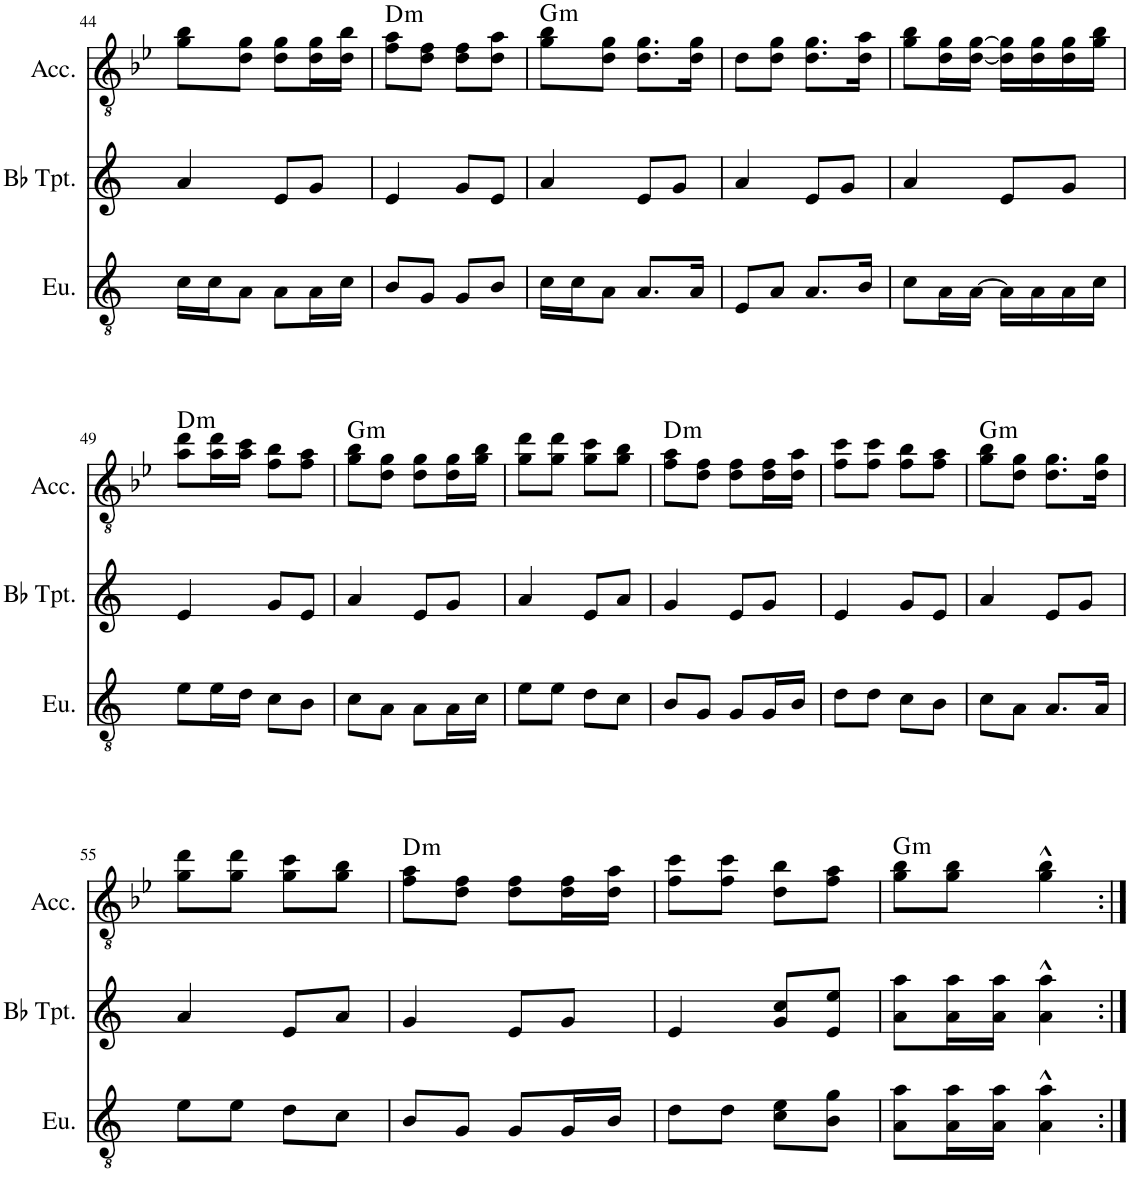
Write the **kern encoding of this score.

**kern	**kern	**kern	**harte
*part3	*part2	*part1	*part1
*staff3	*staff2	*staff1	*
*I"Euphonium	*I"Bb Trumpet	*I"Accordion	*
*I'Eu.	*I'Bb Tpt.	*I'Acc.	*
!!LO:PB:g=z
*clefGv2	*clefG2	*clefGv2	*
*Trd1c2	*Trd1c2	*	*
*k[]	*k[]	*k[b-e-]	*
*M2/4	*M2/4	*M2/4	*
=44	=44	=44	=44
16c\LL	4a/	8g\ 8b-\L	.
16c\J	.	.	.
8A\J	.	8d\ 8g\J	.
8A\L	8e/L	8d\ 8g\L	.
16A\L	8g/J	16d\ 16g\L	.
16c\JJ	.	16d\ 16b-\JJ	.
=45	=45	=45	=45
!	!	!	!LO:H:kt=m
8B/L	4e/	8f\ 8a\L	D:min
8G/J	.	8d\ 8f\J	.
8G/L	8g/L	8d\ 8f\L	.
8B/J	8e/J	8d\ 8a\J	.
=46	=46	=46	=46
!	!	!	!LO:H:kt=m
16c\LL	4a/	8g\ 8b-\L	G:min
16c\J	.	.	.
8A\J	.	8d\ 8g\J	.
8.A/L	8e/L	8.d\ 8.g\L	.
.	8g/J	.	.
16A/Jk	.	16d\ 16g\Jk	.
=47	=47	=47	=47
8E/L	4a/	8d\L	.
8A/J	.	8d\ 8g\J	.
8.A/L	8e/L	8.d\ 8.g\L	.
.	8g/J	.	.
16B/Jk	.	16d\ 16a\Jk	.
=48	=48	=48	=48
8c\L	4a/	8g\ 8b-\L	.
16A\L	.	16d\ 16g\L	.
[16A\JJ	.	[16d\ [16g\JJ	.
16A\LL]	8e/L	16d\] 16g\]LL	.
16A\	.	16d\ 16g\	.
16A\	8g/J	16d\ 16g\	.
16c\JJ	.	16g\ 16b-\JJ	.
!!LO:LB:g=z
=49	=49	=49	=49
!	!	!	!LO:H:kt=m
8e\L	4e/	8a\ 8dd\L	D:min
16e\L	.	16a\ 16dd\L	.
16d\JJ	.	16a\ 16cc\JJ	.
8c\L	8g/L	8f\ 8b-\L	.
8B\J	8e/J	8f\ 8a\J	.
=50	=50	=50	=50
!	!	!	!LO:H:kt=m
8c\L	4a/	8g\ 8b-\L	G:min
8A\J	.	8d\ 8g\J	.
8A\L	8e/L	8d\ 8g\L	.
16A\L	8g/J	16d\ 16g\L	.
16c\JJ	.	16g\ 16b-\JJ	.
=51	=51	=51	=51
8e\L	4a/	8g\ 8dd\L	.
8e\J	.	8g\ 8dd\J	.
8d\L	8e/L	8g\ 8cc\L	.
8c\J	8a/J	8g\ 8b-\J	.
=52	=52	=52	=52
!	!	!	!LO:H:kt=m
8B/L	4g/	8f\ 8a\L	D:min
8G/J	.	8d\ 8f\J	.
8G/L	8e/L	8d\ 8f\L	.
16G/L	8g/J	16d\ 16f\L	.
16B/JJ	.	16d\ 16a\JJ	.
=53	=53	=53	=53
8d\L	4e/	8f\ 8cc\L	.
8d\J	.	8f\ 8cc\J	.
8c\L	8g/L	8f\ 8b-\L	.
8B\J	8e/J	8f\ 8a\J	.
=54	=54	=54	=54
!	!	!	!LO:H:kt=m
8c\L	4a/	8g\ 8b-\L	G:min
8A\J	.	8d\ 8g\J	.
8.A/L	8e/L	8.d\ 8.g\L	.
.	8g/J	.	.
16A/Jk	.	16d\ 16g\Jk	.
!!LO:LB:g=z
=55	=55	=55	=55
8e\L	4a/	8g\ 8dd\L	.
8e\J	.	8g\ 8dd\J	.
8d\L	8e/L	8g\ 8cc\L	.
8c\J	8a/J	8g\ 8b-\J	.
=56	=56	=56	=56
!	!	!	!LO:H:kt=m
8B/L	4g/	8f\ 8a\L	D:min
8G/J	.	8d\ 8f\J	.
8G/L	8e/L	8d\ 8f\L	.
16G/L	8g/J	16d\ 16f\L	.
16B/JJ	.	16d\ 16a\JJ	.
=57	=57	=57	=57
8d\L	4e/	8f\ 8cc\L	.
8d\J	.	8f\ 8cc\J	.
8c\ 8e\L	8g/ 8cc/L	8d\ 8b-\L	.
8B\ 8g\J	8e/ 8ee/J	8f\ 8a\J	.
=58	=58	=58	=58
!	!	!	!LO:H:kt=m
8A\ 8a\L	8a\ 8aa\L	8g\ 8b-\L	G:min
16A\ 16a\L	16a\ 16aa\L	8g\ 8b-\J	.
16A\ 16a\JJ	16a\ 16aa\JJ	.	.
4A\^^ 4a\^^	4a\^^ 4aa\^^	4g\^^ 4b-\^^	.
=:|!	=:|!	=:|!	=:|!
*-	*-	*-	*-
